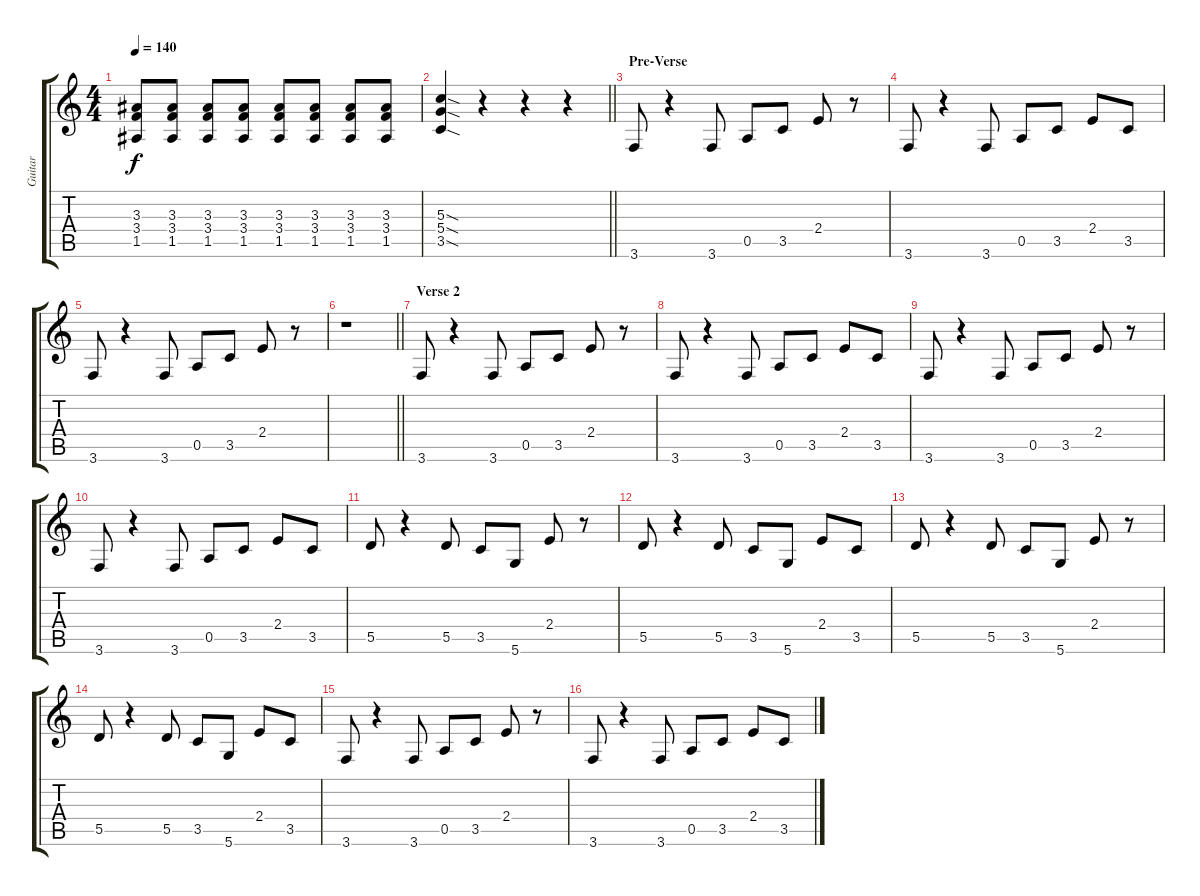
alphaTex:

\track ("Guitar" "Guitar") {instrument distortionguitar}
\staff {score tabs}
\tuning (E4 B3 G3 D3 A2 D2) {hide}
\ts (4 4)
\tempo 140
\clef g2
\ks c
(3.3 3.4 1.5).8{dy f} (3.3 3.4 1.5).8 (3.3 3.4 1.5).8 (3.3 3.4 1.5).8 (3.3 3.4 1.5).8 (3.3 3.4 1.5).8 (3.3 3.4 1.5).8 (3.3 3.4 1.5).8 |
\barLineRight lightlight
(5.3{sod} 5.4{sod} 3.5{sod}).4 r.4 r.4 r.4 |
\section ("" "Pre-Verse ")
3.6.8 r.4 3.6.8 0.5.8 3.5.8 2.4.8 r.8 |
3.6.8 r.4 3.6.8 0.5.8 3.5.8 2.4.8 3.5.8 |
3.6.8 r.4 3.6.8 0.5.8 3.5.8 2.4.8 r.8 |
\barLineRight lightlight
r.1 |
\section ("" "Verse 2")
3.6.8 r.4 3.6.8 0.5.8 3.5.8 2.4.8 r.8 |
3.6.8 r.4 3.6.8 0.5.8 3.5.8 2.4.8 3.5.8 |
3.6.8 r.4 3.6.8 0.5.8 3.5.8 2.4.8 r.8 |
3.6.8 r.4 3.6.8 0.5.8 3.5.8 2.4.8 3.5.8 |
5.5.8 r.4 5.5.8 3.5.8 5.6.8 2.4.8 r.8 |
5.5.8 r.4 5.5.8 3.5.8 5.6.8 2.4.8 3.5.8 |
5.5.8 r.4 5.5.8 3.5.8 5.6.8 2.4.8 r.8 |
5.5.8 r.4 5.5.8 3.5.8 5.6.8 2.4.8 3.5.8 |
3.6.8 r.4 3.6.8 0.5.8 3.5.8 2.4.8 r.8 |
3.6.8 r.4 3.6.8 0.5.8 3.5.8 2.4.8 3.5.8
